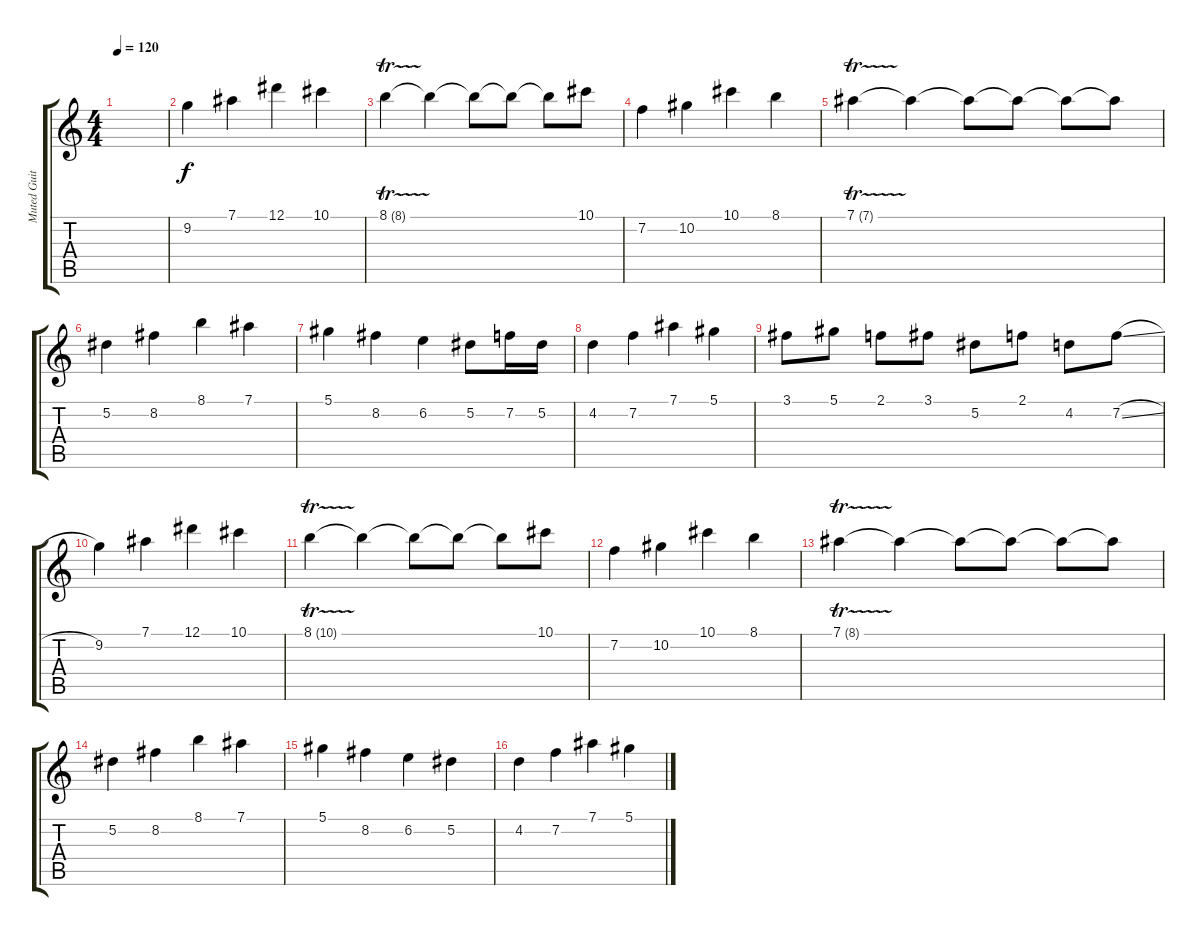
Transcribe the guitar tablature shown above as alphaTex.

\track ("Muted Guitar1 - Vocals " "Muted Guit") {instrument electricguitarmuted}
\staff {score tabs}
\tuning (Eb4 Bb3 Gb3 Db3 Ab2 Eb2) {hide}
\ts (4 4)
\tempo 120
\clef g2
\ks c
|
9.2.4 7.1.4 12.1.4 10.1.4 |
8.1{tr (8 32)}.4 8.1{t}.4 8.1{t}.8 8.1{t}.8 8.1{t}.8 10.1.8 |
7.2.4 10.2.4 10.1.4 8.1.4 |
7.1{tr (7 32)}.4 7.1{t}.4 7.1{t}.8 7.1{t}.8 7.1{t}.8 7.1{t}.8 |
5.2.4 8.2.4 8.1.4 7.1.4 |
5.1.4 8.2.4 6.2.4 5.2.8 7.2.16 5.2.16 |
4.2.4 7.2.4 7.1.4 5.1.4 |
3.1.8 5.1.8 2.1.8 3.1.8 5.2.8 2.1.8 4.2.8 7.2{sl}.8 |
9.2.4 7.1.4 12.1.4 10.1.4 |
8.1{tr (10 64)}.4 8.1{t}.4 8.1{t}.8 8.1{t}.8 8.1{t}.8 10.1.8 |
7.2.4 10.2.4 10.1.4 8.1.4 |
7.1{tr (8 64)}.4 7.1{t}.4 7.1{t}.8 7.1{t}.8 7.1{t}.8 7.1{t}.8 |
5.2.4 8.2.4 8.1.4 7.1.4 |
5.1.4 8.2.4 6.2.4 5.2.4 |
4.2.4 7.2.4 7.1.4 5.1.4
